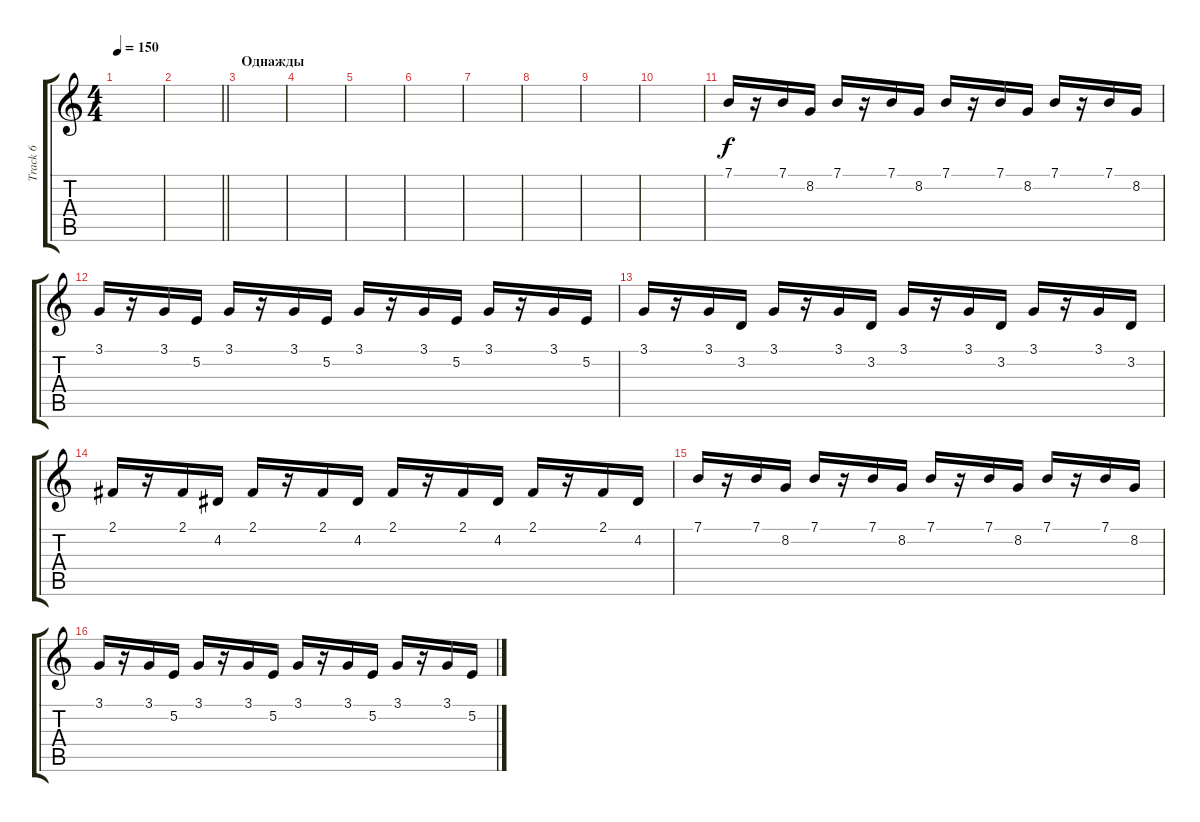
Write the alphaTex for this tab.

\track ("Track 6" "Track 6") {instrument electricpiano1}
\staff {score tabs}
\tuning (E4 B3 G3 D3 A2 E2) {hide}
\ts (4 4)
\tempo 150
\clef g2
\ks c
|
\barLineRight lightlight
|
\section ("" "Однажды")
|
|
|
|
|
|
|
|
7.1.16 r.16 7.1.16 8.2.16 7.1.16 r.16 7.1.16 8.2.16 7.1.16 r.16 7.1.16 8.2.16 7.1.16 r.16 7.1.16 8.2.16 |
3.1.16 r.16 3.1.16 5.2.16 3.1.16 r.16 3.1.16 5.2.16 3.1.16 r.16 3.1.16 5.2.16 3.1.16 r.16 3.1.16 5.2.16 |
3.1.16 r.16 3.1.16 3.2.16 3.1.16 r.16 3.1.16 3.2.16 3.1.16 r.16 3.1.16 3.2.16 3.1.16 r.16 3.1.16 3.2.16 |
2.1.16 r.16 2.1.16 4.2.16 2.1.16 r.16 2.1.16 4.2.16 2.1.16 r.16 2.1.16 4.2.16 2.1.16 r.16 2.1.16 4.2.16 |
7.1.16 r.16 7.1.16 8.2.16 7.1.16 r.16 7.1.16 8.2.16 7.1.16 r.16 7.1.16 8.2.16 7.1.16 r.16 7.1.16 8.2.16 |
3.1.16 r.16 3.1.16 5.2.16 3.1.16 r.16 3.1.16 5.2.16 3.1.16 r.16 3.1.16 5.2.16 3.1.16 r.16 3.1.16 5.2.16
